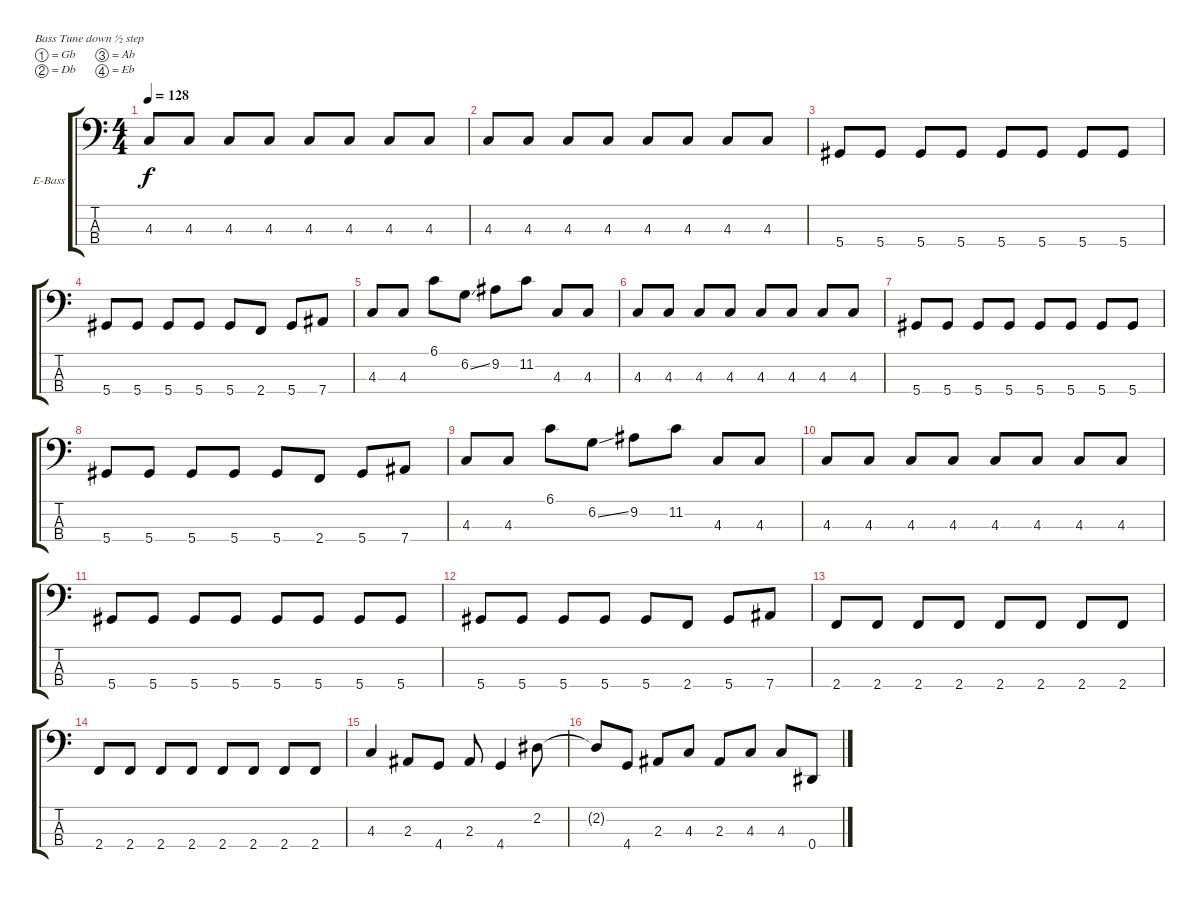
\bracketExtendMode groupsimilarinstruments
\firstSystemTrackNameOrientation horizontal
\otherSystemsTrackNameOrientation horizontal
\track ("Òô¹ì 2" "E-Bass") {instrument electricbassfinger}
\staff {score tabs}
\tuning (Gb2 Db2 Ab1 Eb1)
\ts (4 4)
\tempo 128
\clef f4
\ks c
4.3.8{dy f} 4.3.8 4.3.8 4.3.8 4.3.8 4.3.8 4.3.8 4.3.8 |
4.3.8 4.3.8 4.3.8 4.3.8 4.3.8 4.3.8 4.3.8 4.3.8 |
5.4.8 5.4.8 5.4.8 5.4.8 5.4.8 5.4.8 5.4.8 5.4.8 |
5.4.8 5.4.8 5.4.8 5.4.8 5.4.8 2.4.8 5.4.8 7.4.8 |
4.3.8 4.3.8 6.1.8 6.2{ss}.8 9.2.8 11.2.8 4.3.8 4.3.8 |
4.3.8 4.3.8 4.3.8 4.3.8 4.3.8 4.3.8 4.3.8 4.3.8 |
5.4.8 5.4.8 5.4.8 5.4.8 5.4.8 5.4.8 5.4.8 5.4.8 |
5.4.8 5.4.8 5.4.8 5.4.8 5.4.8 2.4.8 5.4.8 7.4.8 |
4.3.8 4.3.8 6.1.8 6.2{ss}.8 9.2.8 11.2.8 4.3.8 4.3.8 |
4.3.8 4.3.8 4.3.8 4.3.8 4.3.8 4.3.8 4.3.8 4.3.8 |
5.4.8 5.4.8 5.4.8 5.4.8 5.4.8 5.4.8 5.4.8 5.4.8 |
5.4.8 5.4.8 5.4.8 5.4.8 5.4.8 2.4.8 5.4.8 7.4.8 |
2.4.8 2.4.8 2.4.8 2.4.8 2.4.8 2.4.8 2.4.8 2.4.8 |
2.4.8 2.4.8 2.4.8 2.4.8 2.4.8 2.4.8 2.4.8 2.4.8 |
4.3.4 2.3.8 4.4.8 2.3.8 4.4.4 2.2.8 |
2.2{t}.8 4.4.8 2.3.8 4.3.8 2.3.8 4.3.8 4.3.8 0.4.8
